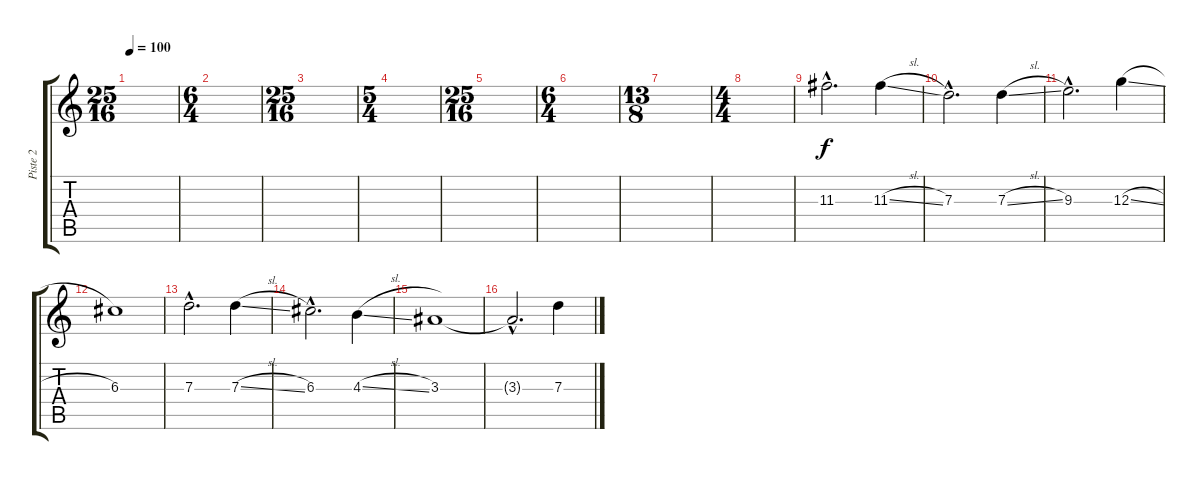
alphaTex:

\track ("Piste 2" "Piste 2") {instrument distortionguitar}
\staff {score tabs}
\tuning (E4 B3 G3 D3 A2 E2) {hide}
\ts (25 16)
\tempo 100
\clef g2
\ks c
|
\ts (6 4)
|
\ts (25 16)
|
\ts (5 4)
|
\ts (25 16)
|
\ts (6 4)
|
\ts (13 8)
|
\ts (4 4)
|
11.3{hac}.2{d} 11.3{sl}.4 |
7.3{hac}.2{d} 7.3{sl}.4 |
9.3{hac}.2{d} 12.3{sl}.4 |
6.3.1 |
7.3{hac}.2{d} 7.3{sl}.4 |
6.3{hac}.2{d} 4.3{sl}.4 |
3.3.1 |
3.3{hac t}.2{d} 7.3{sl}.4
